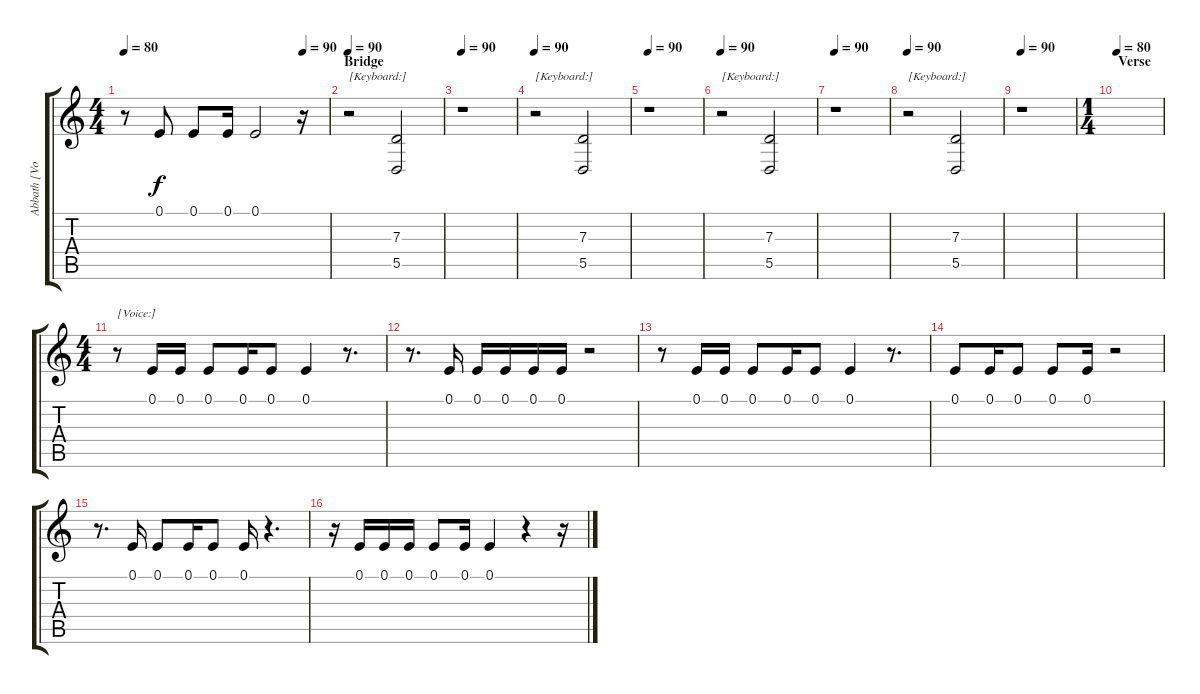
\track ("Abbath [Vox + Solo + Keys]" "Abbath [Vo") {instrument gunshot}
\staff {score tabs}
\tuning (E4 B3 G3 D3 A2 E2) {hide}
\ts (4 4)
\tempo 80
\tempo (90 0.875)
\clef g2
\ks c
r.8{dy f} 0.1.8 0.1.8 0.1.16 0.1.2 r.16 |
\section ("" "Bridge")
\tempo 90
r.2{txt "[Keyboard:]"} (7.3 5.5).2{volume 10 instrument choiraahs} |
\tempo 90
r.1 |
\tempo 90
r.2{txt "[Keyboard:]"} (7.3 5.5).2{volume 10 instrument choiraahs} |
\tempo 90
r.1 |
\tempo 90
r.2{txt "[Keyboard:]"} (7.3 5.5).2{volume 10 instrument choiraahs} |
\tempo 90
r.1 |
\tempo 90
r.2{txt "[Keyboard:]"} (7.3 5.5).2{volume 10 instrument choiraahs} |
\tempo 90
r.1 |
\ts (1 4)
\section ("" "Verse")
\tempo 80
|
\ts (4 4)
r.8{txt "[Voice:]" instrument gunshot} 0.1.16 0.1.16 0.1.8 0.1.16 0.1.8 0.1.4 r.8{d} |
r.8{d} 0.1.16 0.1.16 0.1.16 0.1.16 0.1.16 r.2 |
r.8 0.1.16 0.1.16 0.1.8 0.1.16 0.1.8 0.1.4 r.8{d} |
0.1.8 0.1.16 0.1.8 0.1.8 0.1.16 r.2 |
r.8{d} 0.1.16 0.1.8 0.1.16 0.1.8 0.1.16 r.4{d} |
r.16 0.1.16 0.1.16 0.1.16 0.1.8 0.1.16 0.1.4 r.4 r.16
